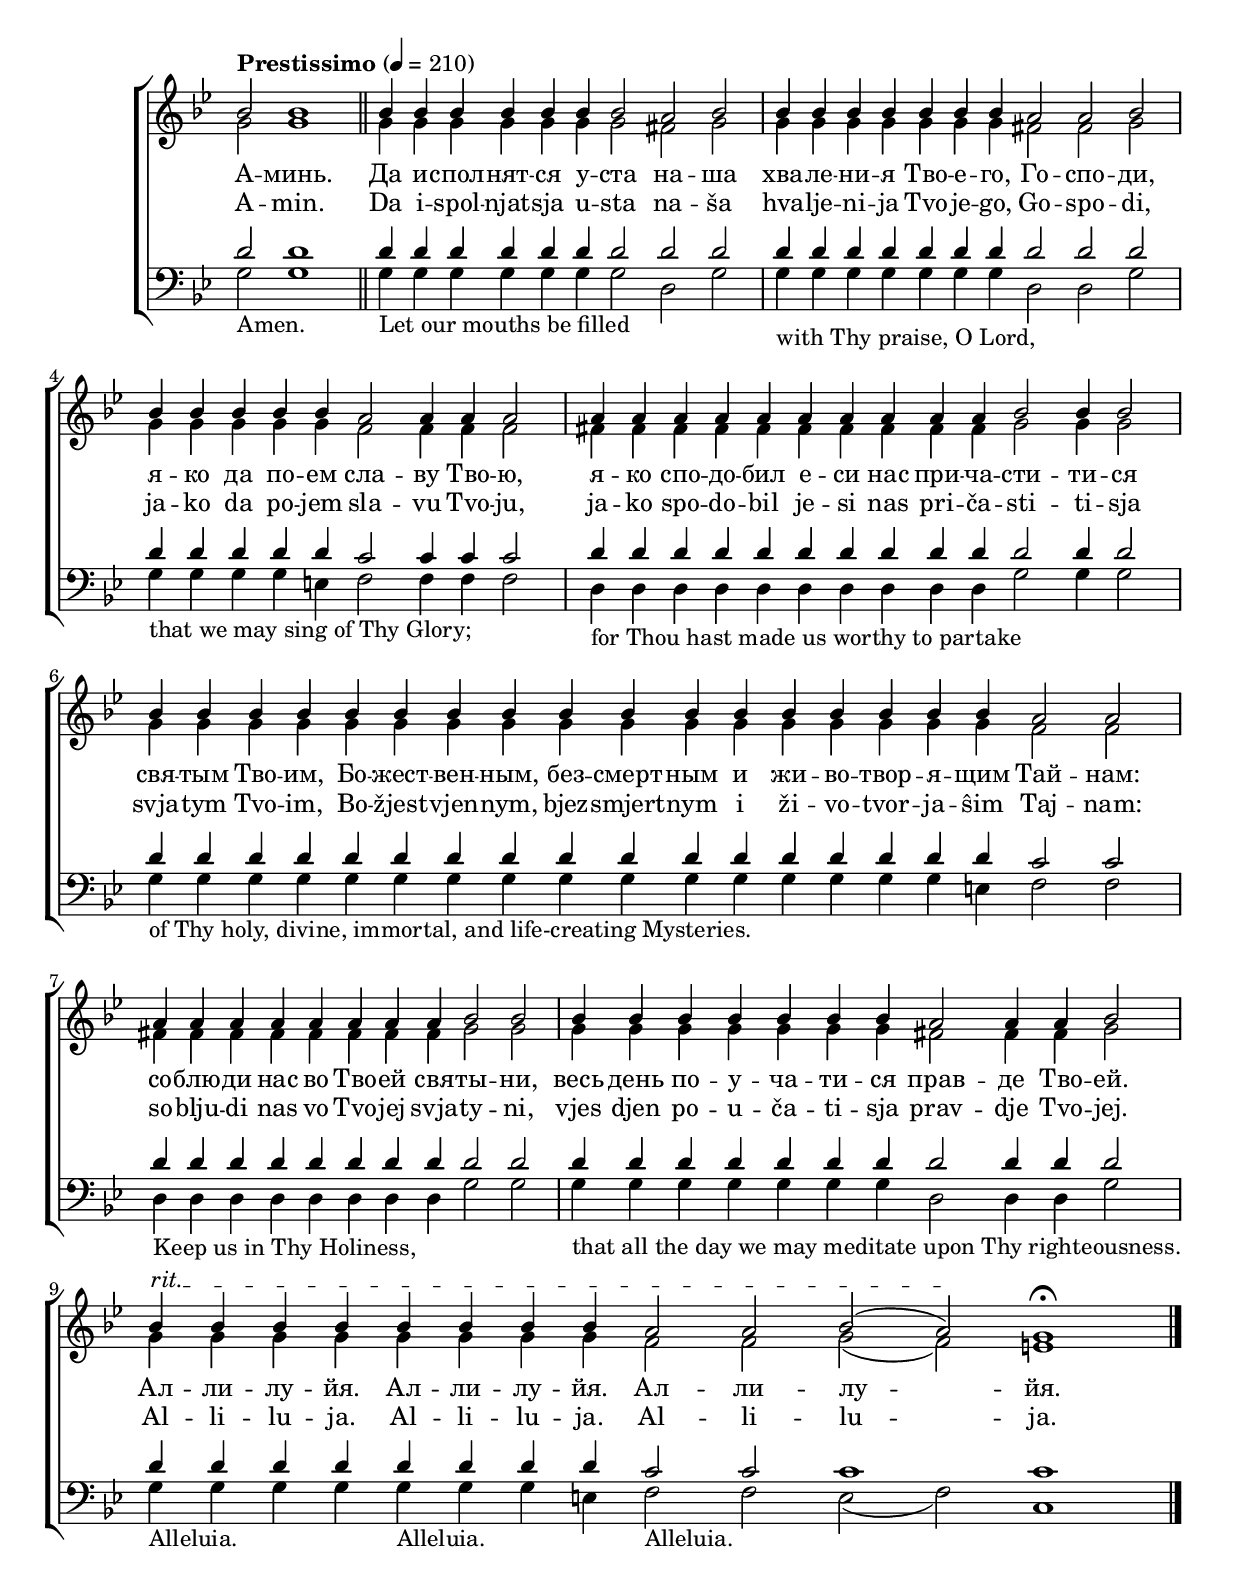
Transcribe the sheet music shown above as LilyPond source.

\version "2.18.2"

global = {
	\key g \minor 
	\tempo Prestissimo 4 = 210
}

\header {
	%title = "Конец Литургии - End of the Liturgy"
	composer = ""
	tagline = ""
}

Cyrillic = \lyricmode {
	А -- минь.
	Да и -- спол -- нят -- ся у -- ста на -- ша
	хва -- ле -- ни -- я Тво -- е -- го, Го -- спо -- ди,
	я -- ко да по -- ем сла -- ву Тво -- ю,
	я -- ко спо -- до -- бил е -- си нас при -- ча -- сти -- ти -- ся
	свя -- тым Тво -- им, Бо -- жест -- вен -- ным, без -- смерт -- ным и жи -- во -- твор -- я -- щим Тай -- нам:
	со -- блю -- ди нас во Тво -- ей свя -- ты -- ни,
	весь день по -- у -- ча -- ти -- ся прав -- де Тво -- ей.
	Ал -- ли -- лу -- йя.
	Ал -- ли -- лу -- йя.
	Ал -- ли -- лу -- йя.
}

Latin = \lyricmode {
	A -- min.
	Da i -- spol -- njat -- sja u -- sta na -- ša
	hva -- lje -- ni -- ja Tvo -- je -- go, Go -- spo -- di,
	ja -- ko da po -- jem sla -- vu Tvo -- ju,
	ja -- ko spo -- do -- bil je -- si nas pri -- ča -- sti -- ti -- sja
	svja -- tym Tvo -- im, Bo -- žjest -- vjen -- nym, bjez -- smjert -- nym i ži -- vo -- tvor -- ja -- ŝim Taj -- nam:
	so -- blju -- di nas vo Tvo -- jej svja -- ty -- ni,
	vjes djen po -- u -- ča -- ti -- sja prav -- dje Tvo -- jej.
	Al -- li -- lu -- ja.
	Al -- li -- lu -- ja.
	Al -- li -- lu -- ja.
}

sopMusic = \relative {
	\time 6/4 bes'2 bes1 \bar "||"
	\time 12/4 bes4 bes bes bes bes bes bes2 a bes
	\time 13/4 bes4 bes bes bes bes bes bes a2 a bes
	\time 11/4 bes4 bes bes bes bes a2 a4 a a2
	\time 15/4 a4 a a a a a a a a a bes2 bes4 bes2
	\time 21/4 bes4 bes bes bes bes bes bes bes bes bes bes bes bes bes bes bes bes a2 a
	\time 12/4 a4 a a a a a a a bes2 bes
	\time 13/4 bes4 bes bes bes bes bes bes a2 a4 a bes2
	\once \override TextSpanner.bound-details.left.text = "rit."
	\time 20/4 bes4\startTextSpan bes bes bes bes bes bes bes a2 a bes (a)\stopTextSpan g1 \fermata \bar "|."
}

altoMusic = \relative {
	g'2 g1
	g4 g g g g g g2 fis g
	g4 g g g g g g fis2 fis g
	g4 g g g g f2 f4 f f2
	fis4 fis fis fis fis fis fis fis fis fis g2 g4 g2
	g4 g g g g g g g g g g g g g g g g f2 f
	fis4 fis fis fis fis fis fis fis g2 g
	g4 g g g g g g fis2 fis4 fis g2
	g4 g g g g g g g f2 f g (f) e1
}

tenorMusic = \relative {
	d'2 d1
	d4 d d d d d d2 d d
	d4 d d d d d d d2 d d
	d4 d d d d c2 c4 c c2
	d4 d d d d d d d d d d2 d4 d2
	d4 d d d d d d d d d d d d d d d d c2 c
	d4 d d d d d d d d2 d
	d4 d d d d d d d2 d4 d d2
	d4 d d d d d d d c2 c c1 c

}

bassMusic = \relative {
	g2_\markup{Amen.} g1
	g4_\markup{Let our mouths be filled} g g g g g g2 d g
	g4_\markup{with Thy praise, O Lord,} g g g g g g d2 d g
	g4_\markup{that we may sing of Thy Glory;} g g g e f2 f4 f f2
	d4_\markup{for Thou hast made us worthy to partake} d d d d d d d d d g2 g4 g2
	g4_\markup{of Thy holy, divine, immortal, and life-creating Mysteries.} g g g g g g g g g g g g g g g e f2 f
	d4_\markup{Keep us in Thy Holiness,} d d d d d d d g2 g
	g4_\markup{that all the day we may meditate upon Thy righteousness.} g g g g g g d2 d4 d g2
	g4_\markup{Alleluia.} g g g g_\markup{Alleluia.} g g e f2_\markup{Alleluia.} f e (f) c1
}

\include "TEMPLATES_DIRECTORY/satb_notime.ily"

